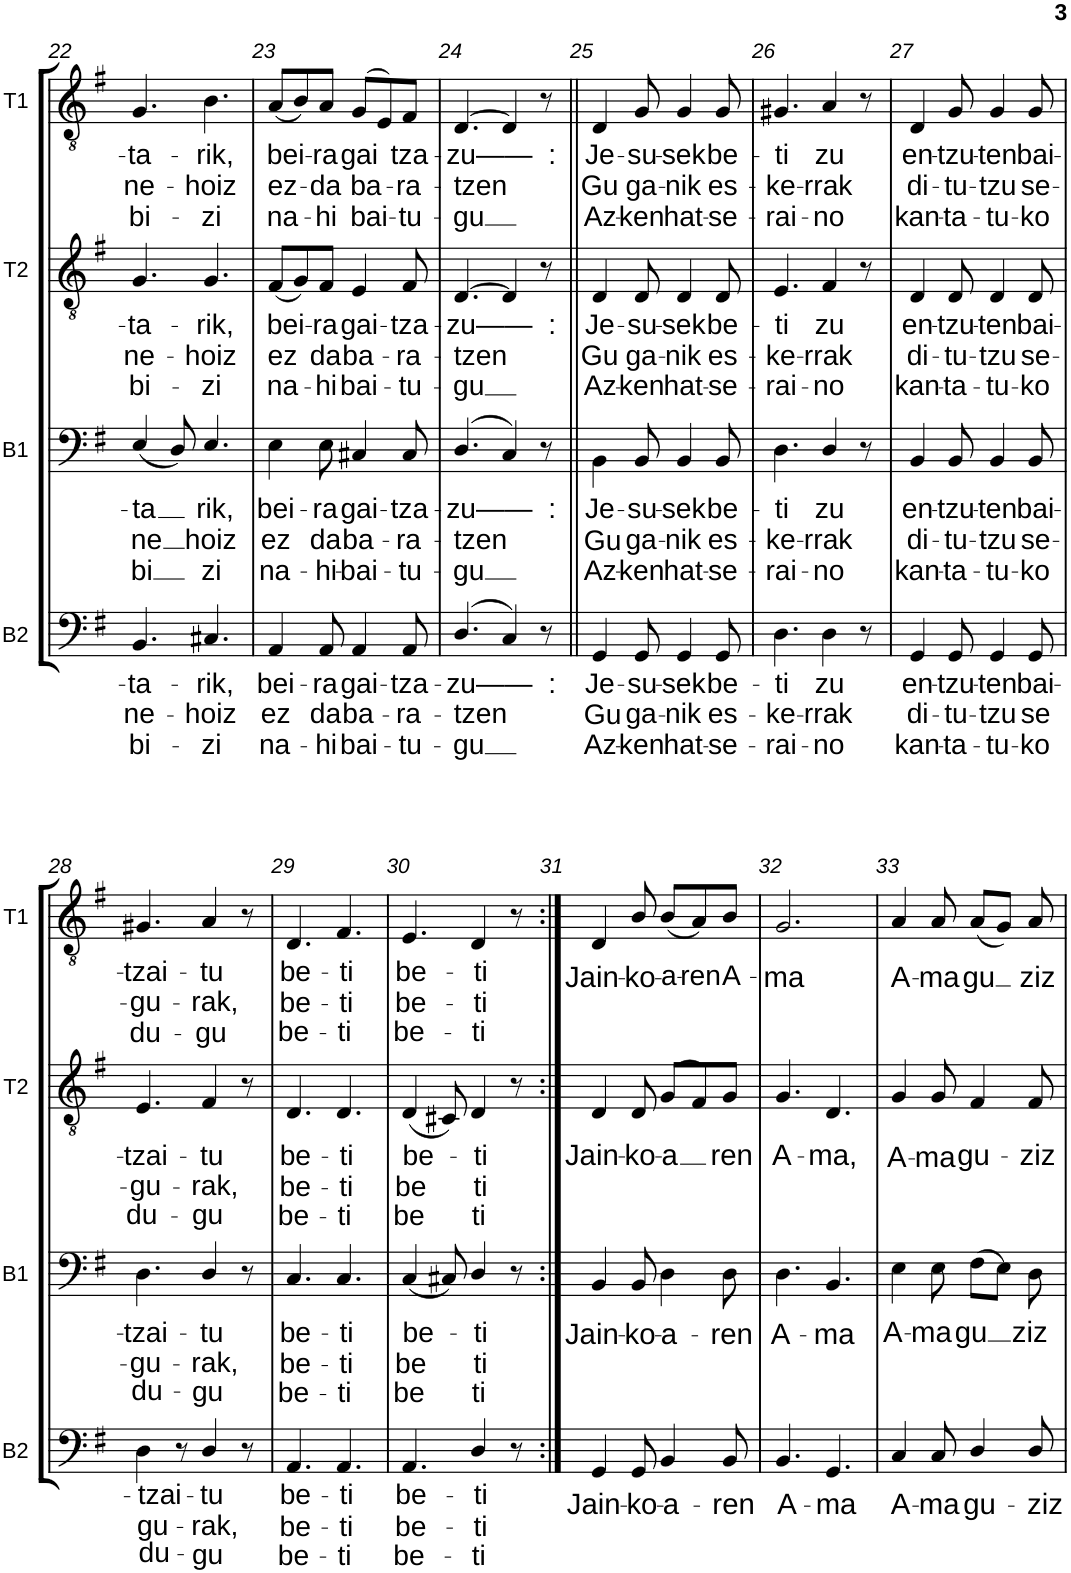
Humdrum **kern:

**kern	**text	**text	**text	**kern	**text	**text	**text	**kern	**text	**text	**text	**kern	**text	**text	**text
*part4	*part4	*part4	*part4	*part3	*part3	*part3	*part3	*part2	*part2	*part2	*part2	*part1	*part1	*part1	*part1
*staff4	*staff4	*staff4	*staff4	*staff3	*staff3	*staff3	*staff3	*staff2	*staff2	*staff2	*staff2	*staff1	*staff1	*staff1	*staff1
*I"Basse	*	*	*	*I"Baryton	*	*	*	*I"Ténor 2	*	*	*	*I"Ténor 1	*	*	*
*I'B2	*	*	*	*I'B1	*	*	*	*I'T2	*	*	*	*I'T1	*	*	*
!!LO:PB:g=z
*clefF4	*	*	*	*clefF4	*	*	*	*clefGv2	*	*	*	*clefGv2	*	*	*
*k[f#]	*	*	*	*k[f#]	*	*	*	*k[f#]	*	*	*	*k[f#]	*	*	*
*M6/8	*	*	*	*M6/8	*	*	*	*M6/8	*	*	*	*M6/8	*	*	*
=22	=22	=22	=22	=22	=22	=22	=22	=22	=22	=22	=22	=22	=22	=22	=22
!	!LO:LY:b	!LO:LY:b	!LO:LY:b	!	!LO:LY:b	!LO:LY:b	!LO:LY:b	!	!LO:LY:b	!LO:LY:b	!LO:LY:b	!	!LO:LY:b	!LO:LY:b	!LO:LY:b
4.BB/	-ta-	-ne-	-bi-	(4E/	-ta	-ne	-bi	4.G/	-ta-	ne-	bi-	4.G/	-ta-	ne-	bi-
.	.	.	.	8D/)	.	.	.	.	.	.	.	.	.	.	.
!	!LO:LY:b	!LO:LY:b	!LO:LY:b	!	!LO:LY:b	!LO:LY:b	!LO:LY:b	!	!LO:LY:b	!LO:LY:b	!LO:LY:b	!	!LO:LY:b	!LO:LY:b	!LO:LY:b
4.C#X/	-rik,	-hoiz	-zi	4.E/	rik,	hoiz	zi	4.G/	-rik,	-hoiz	-zi	4.B\	-rik,	-hoiz	-zi
=23	=23	=23	=23	=23	=23	=23	=23	=23	=23	=23	=23	=23	=23	=23	=23
!	!LO:LY:b	!LO:LY:b	!LO:LY:b	!	!LO:LY:b	!LO:LY:b	!LO:LY:b	!	!LO:LY:b	!LO:LY:b	!LO:LY:b	!	!LO:LY:b	!LO:LY:b	!LO:LY:b
4AA/	bei-	ez	na-	4E\	bei-	ez	na-	(8F#/L	bei-	ez	na-	(8A/L	bei-	ez-	na-
.	.	.	.	.	.	.	.	8G/)	.	.	.	8B/)	.	.	.
!	!LO:LY:b	!LO:LY:b	!LO:LY:b	!	!LO:LY:b	!LO:LY:b	!LO:LY:b	!	!LO:LY:b	!LO:LY:b	!LO:LY:b	!	!LO:LY:b	!LO:LY:b	!LO:LY:b
8AA/	-ra	da	-hi	8E\	-ra	da	-hi-	8F#/J	-ra	da	-hi	8A/J	-ra	-da	-hi
!	!LO:LY:b	!LO:LY:b	!LO:LY:b	!	!LO:LY:b	!LO:LY:b	!LO:LY:b	!	!LO:LY:b	!LO:LY:b	!LO:LY:b	!	!LO:LY:b	!LO:LY:b	!LO:LY:b
4AA/	gai-	ba-	-bai-	4C#X/	gai-	ba-	-bai-	4E/	gai-	ba-	-bai-	(>8G/L	gai	ba-	-bai-
.	.	.	.	.	.	.	.	.	.	.	.	8E/)	.	.	.
!	!LO:LY:b	!LO:LY:b	!LO:LY:b	!	!LO:LY:b	!LO:LY:b	!LO:LY:b	!	!LO:LY:b	!LO:LY:b	!LO:LY:b	!	!LO:LY:b	!LO:LY:b	!LO:LY:b
8AA/	-tza-	-ra-	-tu-	8C#/	-tza-	-ra-	-tu-	8F#/	-tza-	-ra-	-tu-	8F#/J	tza-	-ra-	-tu-
=24	=24	=24	=24	=24	=24	=24	=24	=24	=24	=24	=24	=24	=24	=24	=24
!	!LO:LY:b	!LO:LY:b	!LO:LY:b	!	!LO:LY:b	!LO:LY:b	!LO:LY:b	!	!LO:LY:b	!LO:LY:b	!LO:LY:b	!	!LO:LY:b	!LO:LY:b	!LO:LY:b
(>4.D/	-zu—— :	-tzen	-gu	(>4.D/	-zu—— :	-tzen	-gu	[>4.D/	-zu—— :	-tzen	-gu	[>4.D/	-zu—— :	-tzen	-gu
4C/)	.	.	.	4C/)	.	.	.	4D/]	.	.	.	4D/]	.	.	.
8r	.	.	.	8r	.	.	.	8r	.	.	.	8r	.	.	.
=25||	=25||	=25||	=25||	=25||	=25||	=25||	=25||	=25||	=25||	=25||	=25||	=25||	=25||	=25||	=25||
!	!LO:LY:b	!LO:LY:b	!LO:LY:b	!	!LO:LY:b	!LO:LY:b	!LO:LY:b	!	!LO:LY:b	!LO:LY:b	!LO:LY:b	!	!LO:LY:b	!LO:LY:b	!LO:LY:b
4GG/	Je-	Gu	Az-	4BB\	Je-	Gu	Az-	4D/	Je-	Gu	Az-	4D/	Je-	Gu	Az-
!	!LO:LY:b	!LO:LY:b	!LO:LY:b	!	!LO:LY:b	!LO:LY:b	!LO:LY:b	!	!LO:LY:b	!LO:LY:b	!LO:LY:b	!	!LO:LY:b	!LO:LY:b	!LO:LY:b
8GG/	-su-	ga-	-ken	8BB/	-su-	ga-	-ken	8D/	-su-	ga-	-ken	8G/	-su-	ga-	-ken
!	!LO:LY:b	!LO:LY:b	!LO:LY:b	!	!LO:LY:b	!LO:LY:b	!LO:LY:b	!	!LO:LY:b	!LO:LY:b	!LO:LY:b	!	!LO:LY:b	!LO:LY:b	!LO:LY:b
4GG/	-sek	-nik	hat-	4BB/	-sek	-nik	hat-	4D/	-sek	-nik	hat-	4G/	-sek	-nik	hat-
!	!LO:LY:b	!LO:LY:b	!LO:LY:b	!	!LO:LY:b	!LO:LY:b	!LO:LY:b	!	!LO:LY:b	!LO:LY:b	!LO:LY:b	!	!LO:LY:b	!LO:LY:b	!LO:LY:b
8GG/	be-	es-	-se-	8BB/	be-	es-	-se-	8D/	be-	es-	-se-	8G/	be-	es-	-se-
=26	=26	=26	=26	=26	=26	=26	=26	=26	=26	=26	=26	=26	=26	=26	=26
!	!LO:LY:b	!LO:LY:b	!LO:LY:b	!	!LO:LY:b	!LO:LY:b	!LO:LY:b	!	!LO:LY:b	!LO:LY:b	!LO:LY:b	!	!LO:LY:b	!LO:LY:b	!LO:LY:b
4.D\	-ti	-ke-	-rai-	4.D\	-ti	-ke-	-rai-	4.E/	-ti	-ke-	-rai-	4.G#X/	-ti	-ke-	-rai-
!	!LO:LY:b	!LO:LY:b	!LO:LY:b	!	!LO:LY:b	!LO:LY:b	!LO:LY:b	!	!LO:LY:b	!LO:LY:b	!LO:LY:b	!	!LO:LY:b	!LO:LY:b	!LO:LY:b
4D\	zu	-rrak	-no	4D/	zu	-rrak	-no	4F#/	zu	-rrak	-no	4A/	zu	-rrak	-no
8r	.	.	.	8r	.	.	.	8r	.	.	.	8r	.	.	.
=27	=27	=27	=27	=27	=27	=27	=27	=27	=27	=27	=27	=27	=27	=27	=27
!	!LO:LY:b	!LO:LY:b	!LO:LY:b	!	!LO:LY:b	!LO:LY:b	!LO:LY:b	!	!LO:LY:b	!LO:LY:b	!LO:LY:b	!	!LO:LY:b	!LO:LY:b	!LO:LY:b
4GG/	en-	di-	kan-	4BB/	en-	di-	kan-	4D/	en-	di-	kan-	4D/	en-	di-	kan-
!	!LO:LY:b	!LO:LY:b	!LO:LY:b	!	!LO:LY:b	!LO:LY:b	!LO:LY:b	!	!LO:LY:b	!LO:LY:b	!LO:LY:b	!	!LO:LY:b	!LO:LY:b	!LO:LY:b
8GG/	-tzu-	-tu-	-ta-	8BB/	-tzu-	-tu-	-ta-	8D/	-tzu-	-tu-	-ta-	8G/	-tzu-	-tu-	-ta-
!	!LO:LY:b	!LO:LY:b	!LO:LY:b	!	!LO:LY:b	!LO:LY:b	!LO:LY:b	!	!LO:LY:b	!LO:LY:b	!LO:LY:b	!	!LO:LY:b	!LO:LY:b	!LO:LY:b
4GG/	-ten	-tzu	-tu-	4BB/	-ten	-tzu	-tu-	4D/	-ten	-tzu	-tu-	4G/	-ten	-tzu	-tu-
!	!LO:LY:b	!LO:LY:b	!LO:LY:b	!	!LO:LY:b	!LO:LY:b	!LO:LY:b	!	!LO:LY:b	!LO:LY:b	!LO:LY:b	!	!LO:LY:b	!LO:LY:b	!LO:LY:b
8GG/	bai-	se	-ko	8BB/	bai-	se-	-ko	8D/	bai-	se-	-ko	8G/	bai-	se-	-ko
!!LO:LB:g=z
=28	=28	=28	=28	=28	=28	=28	=28	=28	=28	=28	=28	=28	=28	=28	=28
!	!LO:LY:b	!LO:LY:b	!LO:LY:b	!	!LO:LY:b	!LO:LY:b	!LO:LY:b	!	!LO:LY:b	!LO:LY:b	!LO:LY:b	!	!LO:LY:b	!LO:LY:b	!LO:LY:b
4D\	-tzai-	-gu-	du-	4.D\	-tzai-	-gu-	du-	4.E/	-tzai-	-gu-	du-	4.G#X/	-tzai-	-gu-	du-
8r	.	.	.	.	.	.	.	.	.	.	.	.	.	.	.
!	!LO:LY:b	!LO:LY:b	!LO:LY:b	!	!LO:LY:b	!LO:LY:b	!LO:LY:b	!	!LO:LY:b	!LO:LY:b	!LO:LY:b	!	!LO:LY:b	!LO:LY:b	!LO:LY:b
4D/	-tu	-rak,	-gu	4D/	-tu	-rak,	-gu	4F#/	-tu	-rak,	-gu	4A/	-tu	-rak,	-gu
8r	.	.	.	8r	.	.	.	8r	.	.	.	8r	.	.	.
=29	=29	=29	=29	=29	=29	=29	=29	=29	=29	=29	=29	=29	=29	=29	=29
!	!LO:LY:b	!LO:LY:b	!LO:LY:b	!	!LO:LY:b	!LO:LY:b	!LO:LY:b	!	!LO:LY:b	!LO:LY:b	!LO:LY:b	!	!LO:LY:b	!LO:LY:b	!LO:LY:b
4.AA/	be-	be-	be-	4.C/	be-	be-	be-	4.D/	be-	be-	be-	4.D/	be-	be-	be-
!	!LO:LY:b	!LO:LY:b	!LO:LY:b	!	!LO:LY:b	!LO:LY:b	!LO:LY:b	!	!LO:LY:b	!LO:LY:b	!LO:LY:b	!	!LO:LY:b	!LO:LY:b	!LO:LY:b
4.AA/	-ti	-ti	-ti	4.C/	-ti	-ti	-ti	4.D/	-ti	-ti	-ti	4.F#/	-ti	-ti	-ti
=30	=30	=30	=30	=30	=30	=30	=30	=30	=30	=30	=30	=30	=30	=30	=30
!	!LO:LY:b	!LO:LY:b	!LO:LY:b	!	!LO:LY:b	!LO:LY:b	!LO:LY:b	!	!LO:LY:b	!LO:LY:b	!LO:LY:b	!	!LO:LY:b	!LO:LY:b	!LO:LY:b
4.AA/	be-	be-	be-	(4C/	be-	be	be	(4D/	be-	be	be	4.E/	be-	be-	be-
.	.	.	.	8C#X/)	.	.	.	8C#X/)	.	.	.	.	.	.	.
!	!LO:LY:b	!LO:LY:b	!LO:LY:b	!	!LO:LY:b	!LO:LY:b	!LO:LY:b	!	!LO:LY:b	!LO:LY:b	!LO:LY:b	!	!LO:LY:b	!LO:LY:b	!LO:LY:b
4D/	-ti	-ti	-ti	4D/	-ti	-ti	-ti	4D/	-ti	-ti	-ti	4D/	-ti	-ti	-ti
8r	.	.	.	8r	.	.	.	8r	.	.	.	8r	.	.	.
=31:|!	=31:|!	=31:|!	=31:|!	=31:|!	=31:|!	=31:|!	=31:|!	=31:|!	=31:|!	=31:|!	=31:|!	=31:|!	=31:|!	=31:|!	=31:|!
!	!LO:LY:b	!	!	!	!LO:LY:b	!	!	!	!LO:LY:b	!	!	!	!LO:LY:b	!	!
4GG/	Jain-	.	.	4BB/	Jain-	.	.	4D/	Jain-	.	.	4D/	Jain-	.	.
!	!LO:LY:b	!	!	!	!LO:LY:b	!	!	!	!LO:LY:b	!	!	!	!LO:LY:b	!	!
8GG/	-ko-	.	.	8BB/	-ko-	.	.	8D/	-ko-	.	.	8B/	-ko-	.	.
!	!LO:LY:b	!	!	!	!LO:LY:b	!	!	!	!LO:LY:b	!	!	!	!LO:LY:b	!	!
4BB/	-a-	.	.	4D\	-a-	.	.	(>8G/L	-a	.	.	(8B/L	-a-	.	.
!	!	!	!	!	!	!	!	!	!	!	!	!	!LO:LY:b	!	!
.	.	.	.	.	.	.	.	8F#/)	.	.	.	8A/)	-ren	.	.
!	!LO:LY:b	!	!	!	!LO:LY:b	!	!	!	!LO:LY:b	!	!	!	!LO:LY:b	!	!
8BB/	-ren	.	.	8D\	-ren	.	.	8G/J	ren	.	.	8B/J	A-	.	.
=32	=32	=32	=32	=32	=32	=32	=32	=32	=32	=32	=32	=32	=32	=32	=32
!	!LO:LY:b	!	!	!	!LO:LY:b	!	!	!	!LO:LY:b	!	!	!	!LO:LY:b	!	!
4.BB/	-A-	.	.	4.D\	A-	.	.	4.G/	A-	.	.	2.G/	-ma	.	.
!	!LO:LY:b	!	!	!	!LO:LY:b	!	!	!	!LO:LY:b	!	!	!	!	!	!
4.GG/	-ma	.	.	4.BB/	-ma	.	.	4.D/	-ma,	.	.	.	.	.	.
=33	=33	=33	=33	=33	=33	=33	=33	=33	=33	=33	=33	=33	=33	=33	=33
!	!LO:LY:b	!	!	!	!LO:LY:b	!	!	!	!LO:LY:b	!	!	!	!LO:LY:b	!	!
4C/	A-	.	.	4E\	A-	.	.	4G/	A-	.	.	4A/	A-	.	.
!	!LO:LY:b	!	!	!	!LO:LY:b	!	!	!	!LO:LY:b	!	!	!	!LO:LY:b	!	!
8C/	-ma	.	.	8E\	-ma	.	.	8G/	-ma	.	.	8A/	-ma	.	.
!	!LO:LY:b	!	!	!	!LO:LY:b	!	!	!	!LO:LY:b	!	!	!	!LO:LY:b	!	!
4D/	gu-	.	.	(>8F#\L	-gu	.	.	4F#/	-gu-	.	.	(<8A/L	-gu	.	.
.	.	.	.	8E\J)	.	.	.	.	.	.	.	8G/J)	.	.	.
!	!LO:LY:b	!	!	!	!LO:LY:b	!	!	!	!LO:LY:b	!	!	!	!LO:LY:b	!	!
8D/	-ziz	.	.	8D\	ziz	.	.	8F#/	-ziz	.	.	8A/	ziz	.	.
=	=	=	=	=	=	=	=	=	=	=	=	=	=	=	=
*-	*-	*-	*-	*-	*-	*-	*-	*-	*-	*-	*-	*-	*-	*-	*-
